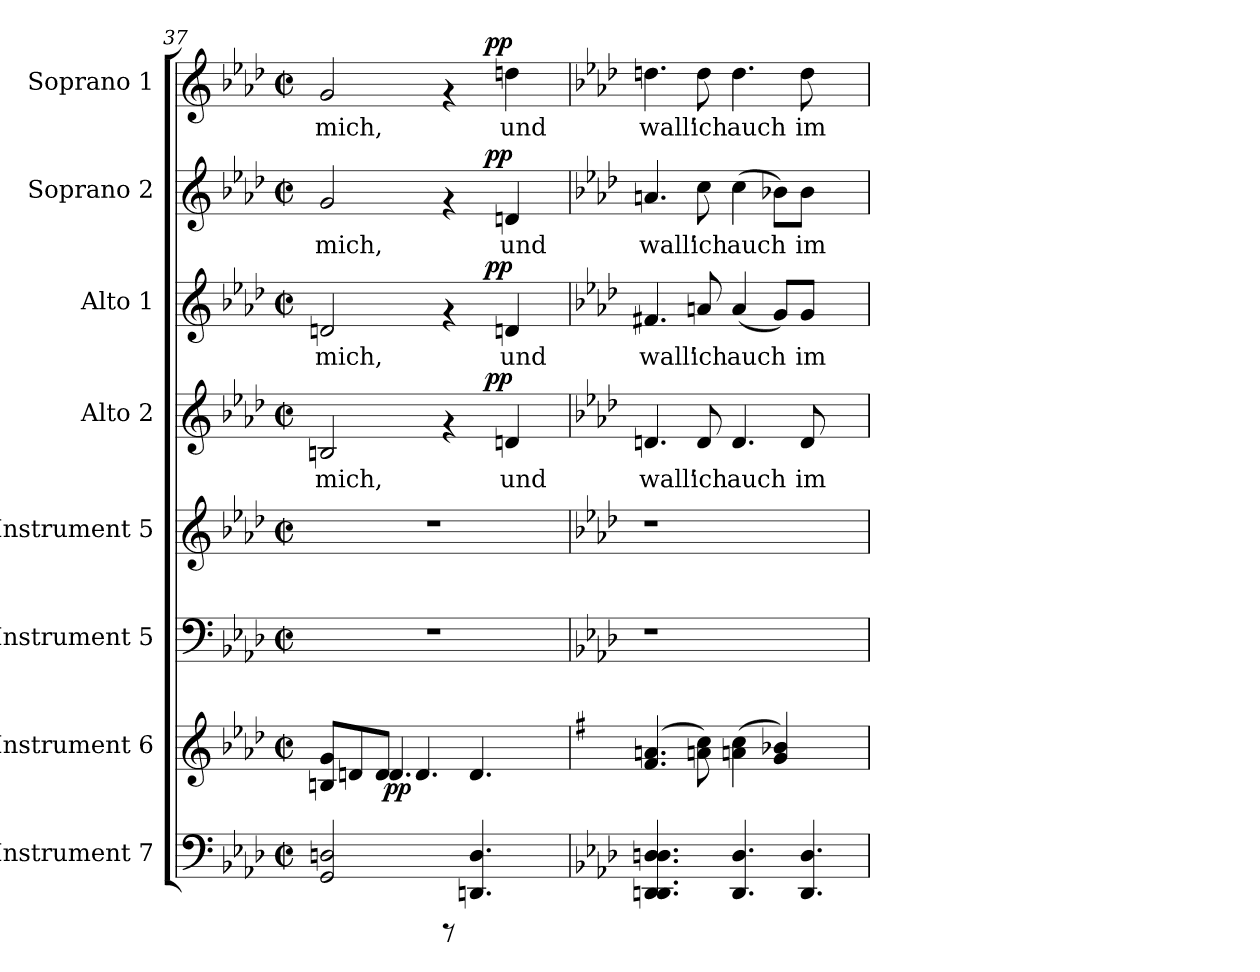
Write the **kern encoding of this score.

**kern	**kern	**dynam	**kern	**kern	**kern	**text	**dynam	**kern	**text	**dynam	**kern	**text	**dynam	**kern	**text	**dynam
*part8	*part7	*part7	*part6	*part5	*part4	*part4	*part4	*part3	*part3	*part3	*part2	*part2	*part2	*part1	*part1	*part1
*staff8	*staff7	*staff7	*staff6	*staff5	*staff4	*staff4	*staff4	*staff3	*staff3	*staff3	*staff2	*staff2	*staff2	*staff1	*staff1	*staff1
*I"Instrument 7	*I"Instrument 6	*	*I"Instrument 5	*I"Instrument 5	*I"Alto 2	*	*	*I"Alto 1	*	*	*I"Soprano 2	*	*	*I"Soprano 1	*	*
*clefF4	*clefG2	*	*clefF4	*clefG2	*clefG2	*	*	*clefG2	*	*	*clefG2	*	*	*clefG2	*	*
*k[b-e-a-d-]	*k[b-e-a-d-]	*	*k[b-e-a-d-]	*k[b-e-a-d-]	*k[b-e-a-d-]	*	*	*k[b-e-a-d-]	*	*	*k[b-e-a-d-]	*	*	*k[b-e-a-d-]	*	*
*A-:	*A-:	*	*A-:	*A-:	*A-:	*	*	*A-:	*	*	*A-:	*	*	*A-:	*	*
*M2/2	*M2/2	*	*M2/2	*M2/2	*M2/2	*	*	*M2/2	*	*	*M2/2	*	*	*M2/2	*	*
*met(c|)	*met(c|)	*	*met(c|)	*met(c|)	*met(c|)	*	*	*met(c|)	*	*	*met(c|)	*	*	*met(c|)	*	*
=37	=37	=37	=37	=37	=37	=37	=37	=37	=37	=37	=37	=37	=37	=37	=37	=37
*	*^	*	*	*	*	*	*	*	*	*	*	*	*	*	*	*
!	!	!	!	!	!	!	!LO:LY:b:cj	!	!	!LO:LY:b:cj	!	!	!LO:LY:b:cj	!	!	!LO:LY:b:cj	!
*	*	*^	*	*	*	*^	*	*	*^	*	*	*^	*	*	*^	*	*
2Dn/ 2GG/	8g/ 8Bn/L	4ryy	4ryy	.	1r	1r	2Bn/	2ryy	mich,	.	2dn/	2ryy	mich,	.	2g/	2ryy	mich,	.	2g/	2ryy	mich,	.
.	8dn/	.	.	.	.	.	.	.	.	.	.	.	.	.	.	.	.	.	.	.	.	.
.	8d/J	4.d/	64ryy	.	.	.	.	.	.	.	.	.	.	.	.	.	.	.	.	.	.	.
!	!	!	!	!LO:DY:b	!	!	!	!	!	!	!	!	!	!	!	!	!	!	!	!	!	!
.	.	.	2ryy	pp	.	.	.	.	.	.	.	.	.	.	.	.	.	.	.	.	.	.
.	4.d/	.	.	.	.	.	.	.	.	.	.	.	.	.	.	.	.	.	.	.	.	.
8rCCC	.	.	.	.	.	.	4rf	8ryy	.	.	4rf	8ryy	.	.	4rf	8ryy	.	.	4rf	8ryy	.	.
4.D/ 4.DDn/	.	4.d/	.	.	.	.	.	32.ryy	.	.	.	32.ryy	.	.	.	32.ryy	.	.	.	32.ryy	.	.
!	!	!	!	!	!	!	!	!	!	!LO:DY:a	!	!	!	!LO:DY:a	!	!	!	!LO:DY:a	!	!	!	!LO:DY:a
.	.	.	.	.	.	.	.	4ryy	.	pp	.	4ryy	.	pp	.	4ryy	.	pp	.	4ryy	.	pp
!	!	!	!	!	!	!	!	!	!LO:LY:b:cj	!	!	!	!LO:LY:b:cj	!	!	!	!LO:LY:b:cj	!	!	!	!LO:LY:b:cj	!
.	4ryy	.	.	.	.	.	4dn/	.	und	.	4dn/	.	und	.	4dn/	.	und	.	4ddn\	.	und	.
.	.	.	8...ryy	.	.	.	.	.	.	.	.	.	.	.	.	.	.	.	.	.	.	.
.	.	.	.	.	.	.	.	16ryy	.	.	.	16ryy	.	.	.	16ryy	.	.	.	16ryy	.	.
.	.	.	.	.	.	.	.	64ryy	.	.	.	64ryy	.	.	.	64ryy	.	.	.	64ryy	.	.
*	*	*	*	*	*	*	*v	*v	*	*	*	*	*	*	*v	*v	*	*	*v	*v	*	*
*	*v	*v	*v	*	*	*	*	*	*	*v	*v	*	*	*	*	*	*	*	*
=38	=38	=38	=38	=38	=38	=38	=38	=38	=38	=38	=38	=38	=38	=38	=38	=38
*	*k[f#]	*	*	*	*	*	*	*	*	*	*	*	*	*	*	*
*	*G:	*	*	*	*	*	*	*	*	*	*	*	*	*	*	*
*	*^	*	*	*	*^	*	*	*^	*	*	*^	*	*	*^	*	*
*	*	*^	*	*	*	*	*	*	*	*	*	*	*	*	*	*	*	*	*	*	*
!	!	!	!	!	!	!	!	!	!LO:LY:b:cj	!	!	!	!LO:LY:b:cj	!	!	!	!LO:LY:b:cj	!	!	!	!LO:LY:b:cj	!
*	*	*	*	*	*	*	*v	*v	*	*	*	*	*	*	*v	*v	*	*	*v	*v	*	*
*	*v	*v	*v	*	*	*	*	*	*	*v	*v	*	*	*	*	*	*	*	*
4.Dn/ 4.D/ 4.DDn/ 4.DD/	(>4.an/ 4.f#/	.	1r	1r	4.dn/	wall'	.	4.f#X/	wall'	.	4.an/	wall'	.	4.ddn\	wall'	.
!	!	!	!	!	!	!LO:LY:b:cj	!	!	!LO:LY:b:cj	!	!	!LO:LY:b:cj	!	!	!LO:LY:b:cj	!
8ryy	8cc\ 8an\)	.	.	.	8d/	ich	.	8an/	ich	.	8cc\	ich	.	8dd\	ich	.
!	!	!	!	!	!	!LO:LY:b:cj	!	!	!LO:LY:b:cj	!	!	!LO:LY:b:cj	!	!	!LO:LY:b:cj	!
4.D/ 4.DD/	(>4cc\ 4an\	.	.	.	4.d/	auch	.	(<4a/	auch	.	(>4cc\	auch	.	4.dd\	auch	.
!	!	!	!	!	!	!	!	!	!LO:LY:b:cj	!	!	!LO:LY:b:cj	!	!	!	!
.	4b-X/ 4g/)	.	.	.	.	.	.	8g/L)	.	.	8b-X\L)	.	.	.	.	.
!	!	!	!	!	!	!LO:LY:b:cj	!	!	!LO:LY:b:cj	!	!	!LO:LY:b:cj	!	!	!LO:LY:b:cj	!
4.D/ 4.DD/	.	.	.	.	8d/	im	.	8g/J	im	.	8b-\J	im	.	8dd\	im	.
.	4ryy	.	4ryy	4ryy	4ryy	.	.	4ryy	.	.	4ryy	.	.	4ryy	.	.
=	=	=	=	=	=	=	=	=	=	=	=	=	=	=	=	=
*-	*-	*-	*-	*-	*-	*-	*-	*-	*-	*-	*-	*-	*-	*-	*-	*-
